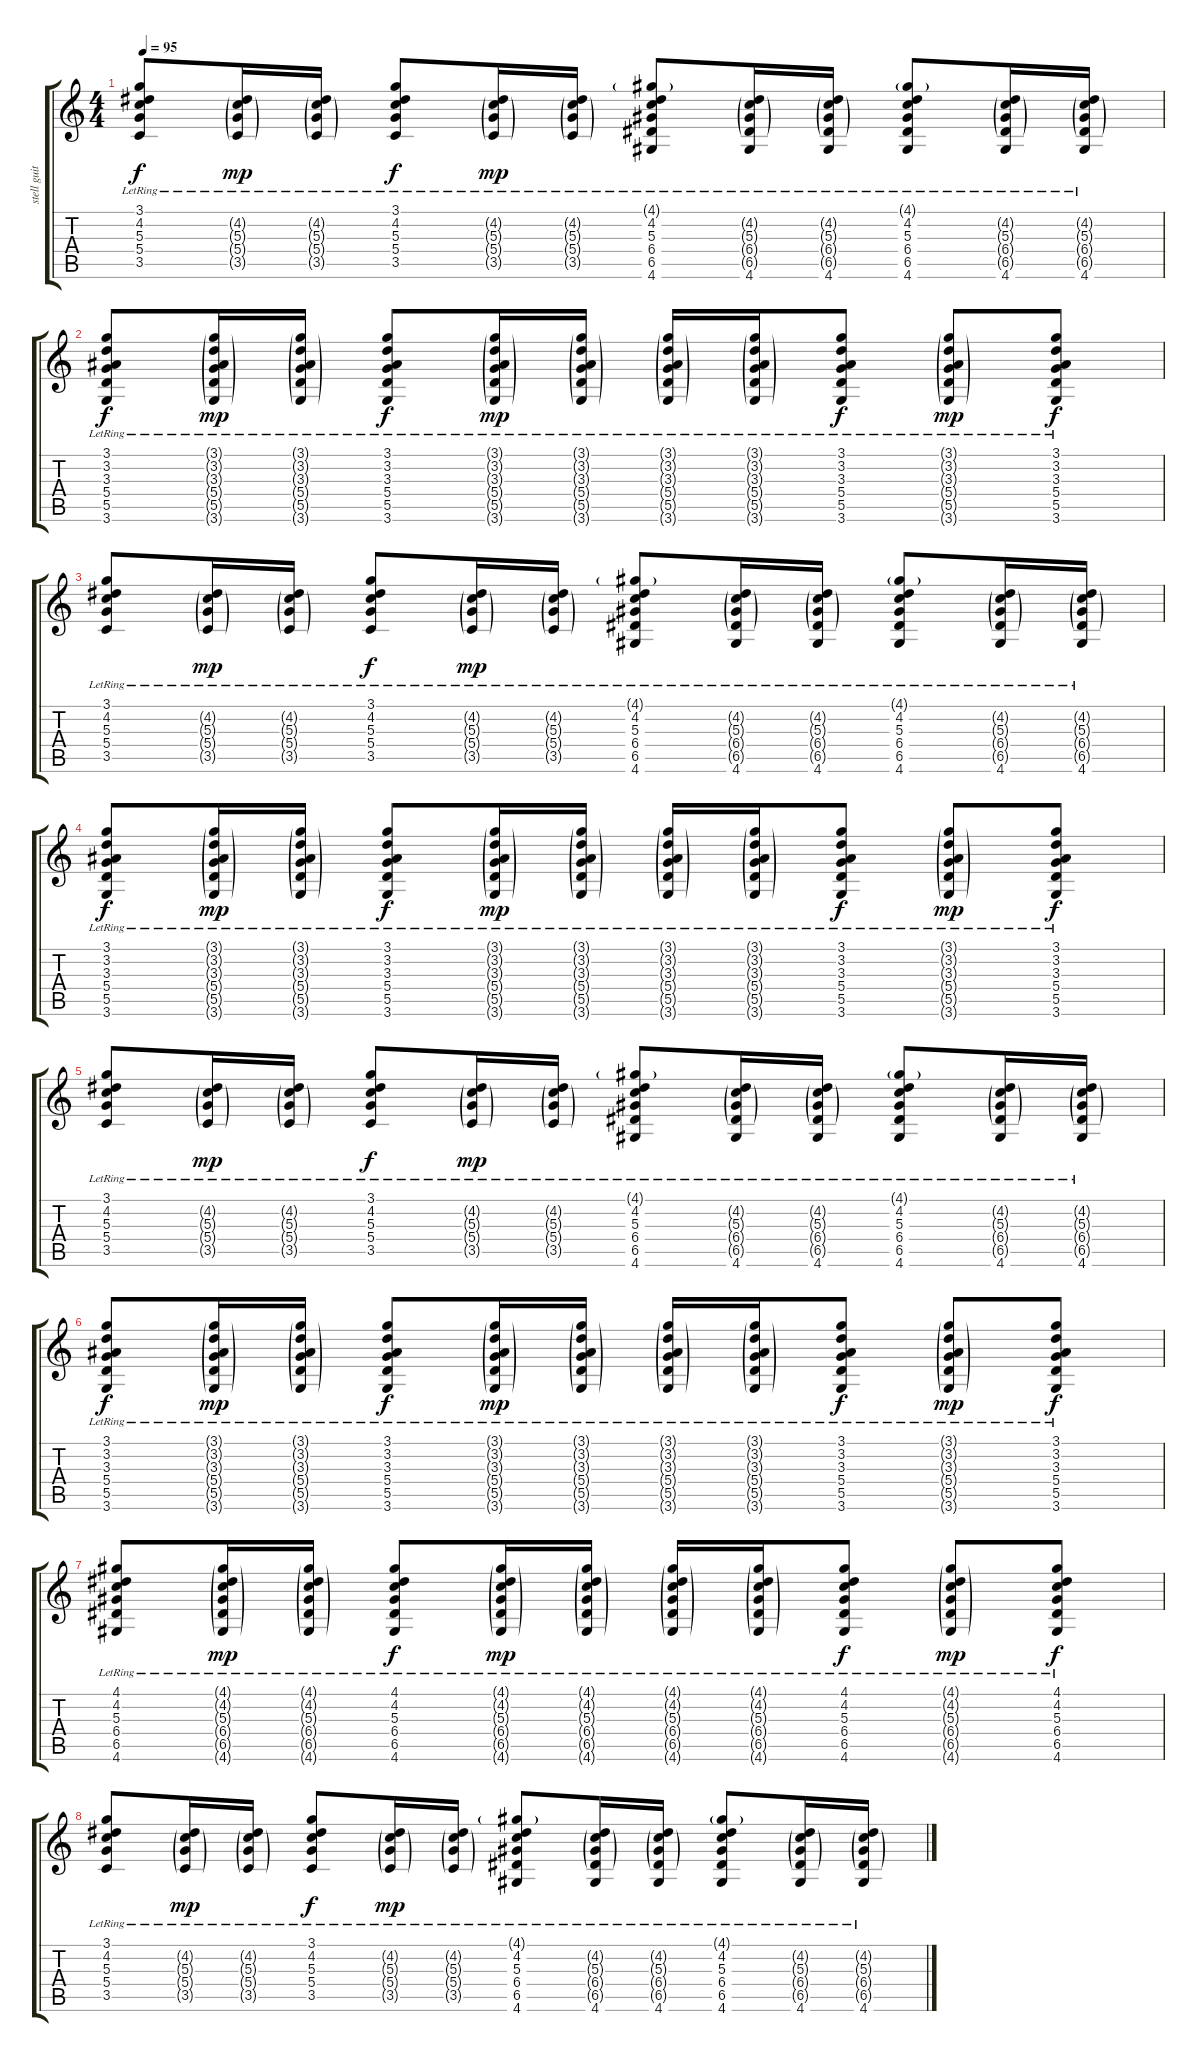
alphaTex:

\track ("stell guitar" "stell guit") {instrument acousticguitarsteel}
\staff {score tabs}
\tuning (E4 B3 G3 D3 A2 E2) {hide}
\ts (4 4)
\tempo 95
\clef g2
\ks c
(3.1{lr} 4.2{lr} 5.3{lr} 5.4{lr} 3.5{lr}).8{dy f} (4.2{g lr} 5.3{g lr} 5.4{g lr} 3.5{g lr}).16{dy mp} (4.2{g lr} 5.3{g lr} 5.4{g lr} 3.5{g lr}).16 (3.1{lr} 4.2{lr} 5.3{lr} 5.4{lr} 3.5{lr}).8{dy f} (4.2{g lr} 5.3{g lr} 5.4{g lr} 3.5{g lr}).16{dy mp} (4.2{g lr} 5.3{g lr} 5.4{g lr} 3.5{g lr}).16 (4.1{g lr} 4.2{lr} 5.3{lr} 6.4{lr} 6.5{lr} 4.6).8 (4.2{g lr} 5.3{g lr} 6.4{g lr} 6.5{g lr} 4.6).16 (4.2{g lr} 5.3{g lr} 6.4{g lr} 6.5{g lr} 4.6).16 (4.1{g lr} 4.2{lr} 5.3{lr} 6.4{lr} 6.5{lr} 4.6).8 (4.2{g lr} 5.3{g lr} 6.4{g lr} 6.5{g lr} 4.6).16 (4.2{g lr} 5.3{g lr} 6.4{g lr} 6.5{g lr} 4.6).16 |
(3.1{lr} 3.2{lr} 3.3{lr} 5.4{lr} 5.5{lr} 3.6{lr}).8{dy f} (3.1{g} 3.2{g lr} 3.3{g lr} 5.4{g lr} 5.5{g lr} 3.6{g lr}).16{dy mp} (3.1{g lr} 3.2{g lr} 3.3{g lr} 5.4{g lr} 5.5{g lr} 3.6{g lr}).16 (3.1{lr} 3.2{lr} 3.3{lr} 5.4{lr} 5.5{lr} 3.6{lr}).8{dy f} (3.1{g} 3.2{g lr} 3.3{g lr} 5.4{g lr} 5.5{g lr} 3.6{g lr}).16{dy mp} (3.1{g lr} 3.2{g lr} 3.3{g lr} 5.4{g lr} 5.5{g lr} 3.6{g lr}).16 (3.1{g} 3.2{g lr} 3.3{g lr} 5.4{g lr} 5.5{g lr} 3.6{g lr}).16 (3.1{g lr} 3.2{g lr} 3.3{g lr} 5.4{g lr} 5.5{g lr} 3.6{g lr}).16 (3.1{lr} 3.2{lr} 3.3{lr} 5.4{lr} 5.5{lr} 3.6{lr}).8{dy f} (3.1{g} 3.2{g lr} 3.3{g lr} 5.4{g lr} 5.5{g lr} 3.6{g lr}).8{dy mp} (3.1{lr} 3.2{lr} 3.3{lr} 5.4{lr} 5.5{lr} 3.6{lr}).8{dy f} |
(3.1{lr} 4.2{lr} 5.3{lr} 5.4{lr} 3.5{lr}).8 (4.2{g lr} 5.3{g lr} 5.4{g lr} 3.5{g lr}).16{dy mp} (4.2{g lr} 5.3{g lr} 5.4{g lr} 3.5{g lr}).16 (3.1{lr} 4.2{lr} 5.3{lr} 5.4{lr} 3.5{lr}).8{dy f} (4.2{g lr} 5.3{g lr} 5.4{g lr} 3.5{g lr}).16{dy mp} (4.2{g lr} 5.3{g lr} 5.4{g lr} 3.5{g lr}).16 (4.1{g lr} 4.2{lr} 5.3{lr} 6.4{lr} 6.5{lr} 4.6).8 (4.2{g lr} 5.3{g lr} 6.4{g lr} 6.5{g lr} 4.6).16 (4.2{g lr} 5.3{g lr} 6.4{g lr} 6.5{g lr} 4.6).16 (4.1{g lr} 4.2{lr} 5.3{lr} 6.4{lr} 6.5{lr} 4.6).8 (4.2{g lr} 5.3{g lr} 6.4{g lr} 6.5{g lr} 4.6).16 (4.2{g lr} 5.3{g lr} 6.4{g lr} 6.5{g lr} 4.6).16 |
(3.1{lr} 3.2{lr} 3.3{lr} 5.4{lr} 5.5{lr} 3.6{lr}).8{dy f} (3.1{g} 3.2{g lr} 3.3{g lr} 5.4{g lr} 5.5{g lr} 3.6{g lr}).16{dy mp} (3.1{g lr} 3.2{g lr} 3.3{g lr} 5.4{g lr} 5.5{g lr} 3.6{g lr}).16 (3.1{lr} 3.2{lr} 3.3{lr} 5.4{lr} 5.5{lr} 3.6{lr}).8{dy f} (3.1{g} 3.2{g lr} 3.3{g lr} 5.4{g lr} 5.5{g lr} 3.6{g lr}).16{dy mp} (3.1{g lr} 3.2{g lr} 3.3{g lr} 5.4{g lr} 5.5{g lr} 3.6{g lr}).16 (3.1{g} 3.2{g lr} 3.3{g lr} 5.4{g lr} 5.5{g lr} 3.6{g lr}).16 (3.1{g lr} 3.2{g lr} 3.3{g lr} 5.4{g lr} 5.5{g lr} 3.6{g lr}).16 (3.1{lr} 3.2{lr} 3.3{lr} 5.4{lr} 5.5{lr} 3.6{lr}).8{dy f} (3.1{g} 3.2{g lr} 3.3{g lr} 5.4{g lr} 5.5{g lr} 3.6{g lr}).8{dy mp} (3.1{lr} 3.2{lr} 3.3{lr} 5.4{lr} 5.5{lr} 3.6{lr}).8{dy f} |
(3.1{lr} 4.2{lr} 5.3{lr} 5.4{lr} 3.5{lr}).8 (4.2{g lr} 5.3{g lr} 5.4{g lr} 3.5{g lr}).16{dy mp} (4.2{g lr} 5.3{g lr} 5.4{g lr} 3.5{g lr}).16 (3.1{lr} 4.2{lr} 5.3{lr} 5.4{lr} 3.5{lr}).8{dy f} (4.2{g lr} 5.3{g lr} 5.4{g lr} 3.5{g lr}).16{dy mp} (4.2{g lr} 5.3{g lr} 5.4{g lr} 3.5{g lr}).16 (4.1{g lr} 4.2{lr} 5.3{lr} 6.4{lr} 6.5{lr} 4.6).8 (4.2{g lr} 5.3{g lr} 6.4{g lr} 6.5{g lr} 4.6).16 (4.2{g lr} 5.3{g lr} 6.4{g lr} 6.5{g lr} 4.6).16 (4.1{g lr} 4.2{lr} 5.3{lr} 6.4{lr} 6.5{lr} 4.6).8 (4.2{g lr} 5.3{g lr} 6.4{g lr} 6.5{g lr} 4.6).16 (4.2{g lr} 5.3{g lr} 6.4{g lr} 6.5{g lr} 4.6).16 |
(3.1{lr} 3.2{lr} 3.3{lr} 5.4{lr} 5.5{lr} 3.6{lr}).8{dy f} (3.1{g} 3.2{g lr} 3.3{g lr} 5.4{g lr} 5.5{g lr} 3.6{g lr}).16{dy mp} (3.1{g lr} 3.2{g lr} 3.3{g lr} 5.4{g lr} 5.5{g lr} 3.6{g lr}).16 (3.1{lr} 3.2{lr} 3.3{lr} 5.4{lr} 5.5{lr} 3.6{lr}).8{dy f} (3.1{g} 3.2{g lr} 3.3{g lr} 5.4{g lr} 5.5{g lr} 3.6{g lr}).16{dy mp} (3.1{g lr} 3.2{g lr} 3.3{g lr} 5.4{g lr} 5.5{g lr} 3.6{g lr}).16 (3.1{g} 3.2{g lr} 3.3{g lr} 5.4{g lr} 5.5{g lr} 3.6{g lr}).16 (3.1{g lr} 3.2{g lr} 3.3{g lr} 5.4{g lr} 5.5{g lr} 3.6{g lr}).16 (3.1{lr} 3.2{lr} 3.3{lr} 5.4{lr} 5.5{lr} 3.6{lr}).8{dy f} (3.1{g} 3.2{g lr} 3.3{g lr} 5.4{g lr} 5.5{g lr} 3.6{g lr}).8{dy mp} (3.1{lr} 3.2{lr} 3.3{lr} 5.4{lr} 5.5{lr} 3.6{lr}).8{dy f} |
(4.1{lr} 4.2{lr} 5.3{lr} 6.4{lr} 6.5{lr} 4.6{lr}).8 (4.1{g} 4.2{g lr} 5.3{g lr} 6.4{g lr} 6.5{g lr} 4.6{g lr}).16{dy mp} (4.1{g lr} 4.2{g lr} 5.3{g lr} 6.4{g lr} 6.5{g lr} 4.6{g lr}).16 (4.1{lr} 4.2{lr} 5.3{lr} 6.4{lr} 6.5{lr} 4.6{lr}).8{dy f} (4.1{g} 4.2{g lr} 5.3{g lr} 6.4{g lr} 6.5{g lr} 4.6{g lr}).16{dy mp} (4.1{g lr} 4.2{g lr} 5.3{g lr} 6.4{g lr} 6.5{g lr} 4.6{g lr}).16 (4.1{g} 4.2{g lr} 5.3{g lr} 6.4{g lr} 6.5{g lr} 4.6{g lr}).16 (4.1{g lr} 4.2{g lr} 5.3{g lr} 6.4{g lr} 6.5{g lr} 4.6{g lr}).16 (4.1{lr} 4.2{lr} 5.3{lr} 6.4{lr} 6.5{lr} 4.6{lr}).8{dy f} (4.1{g} 4.2{g lr} 5.3{g lr} 6.4{g lr} 6.5{g lr} 4.6{g lr}).8{dy mp} (4.1{lr} 4.2{lr} 5.3{lr} 6.4{lr} 6.5{lr} 4.6{lr}).8{dy f} |
(3.1{lr} 4.2{lr} 5.3{lr} 5.4{lr} 3.5{lr}).8 (4.2{g lr} 5.3{g lr} 5.4{g lr} 3.5{g lr}).16{dy mp} (4.2{g lr} 5.3{g lr} 5.4{g lr} 3.5{g lr}).16 (3.1{lr} 4.2{lr} 5.3{lr} 5.4{lr} 3.5{lr}).8{dy f} (4.2{g lr} 5.3{g lr} 5.4{g lr} 3.5{g lr}).16{dy mp} (4.2{g lr} 5.3{g lr} 5.4{g lr} 3.5{g lr}).16 (4.1{g lr} 4.2{lr} 5.3{lr} 6.4{lr} 6.5{lr} 4.6).8 (4.2{g lr} 5.3{g lr} 6.4{g lr} 6.5{g lr} 4.6).16 (4.2{g lr} 5.3{g lr} 6.4{g lr} 6.5{g lr} 4.6).16 (4.1{g lr} 4.2{lr} 5.3{lr} 6.4{lr} 6.5{lr} 4.6).8 (4.2{g lr} 5.3{g lr} 6.4{g lr} 6.5{g lr} 4.6).16 (4.2{g lr} 5.3{g lr} 6.4{g lr} 6.5{g lr} 4.6).16
